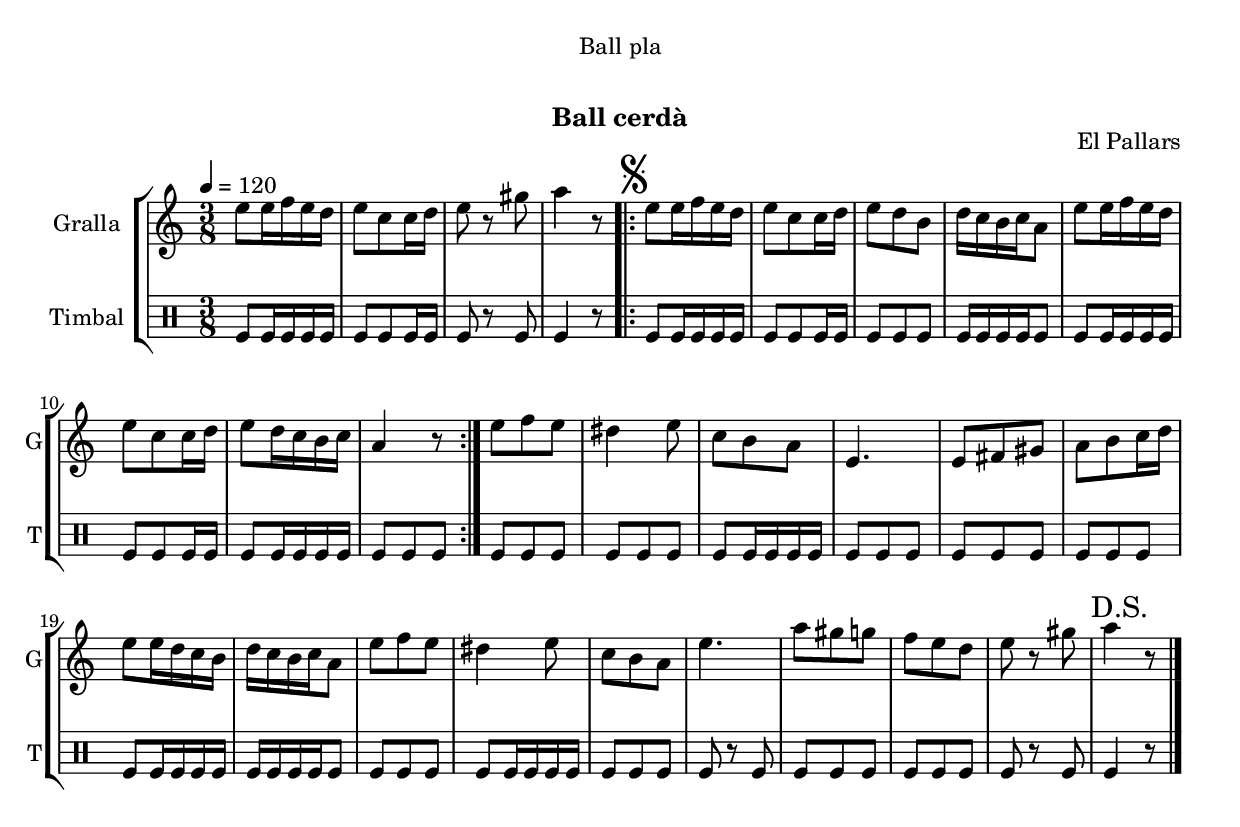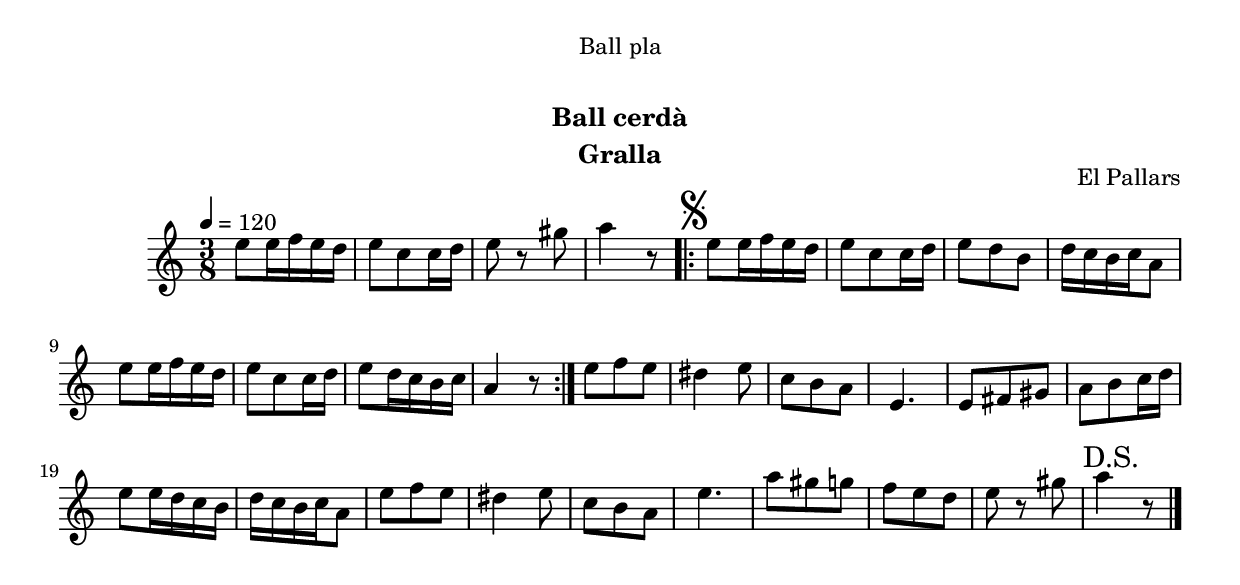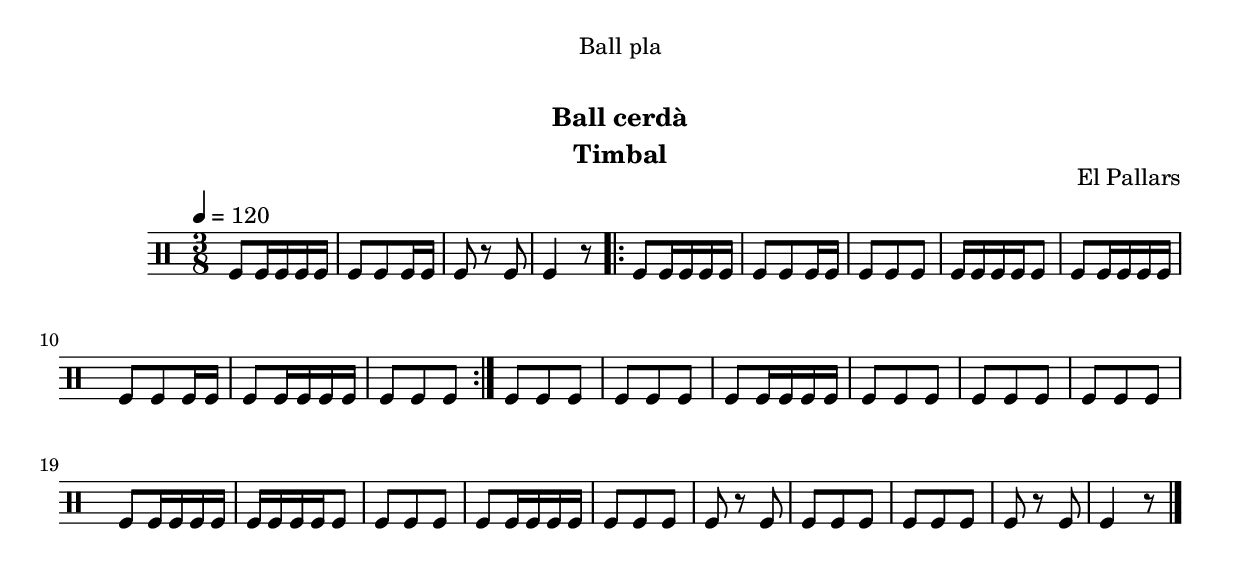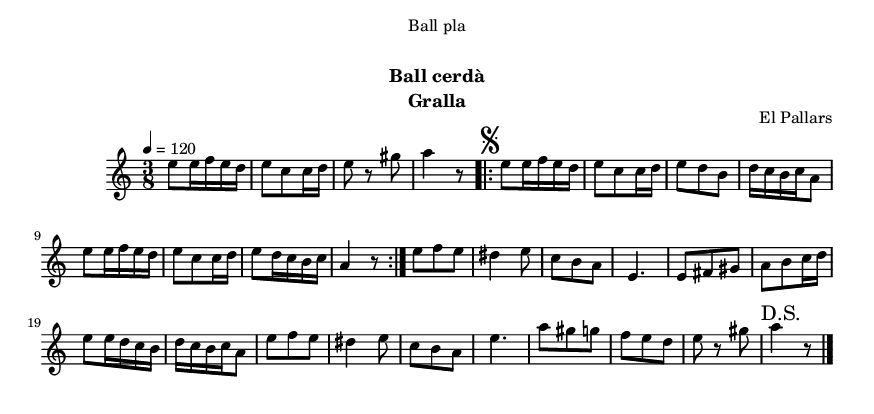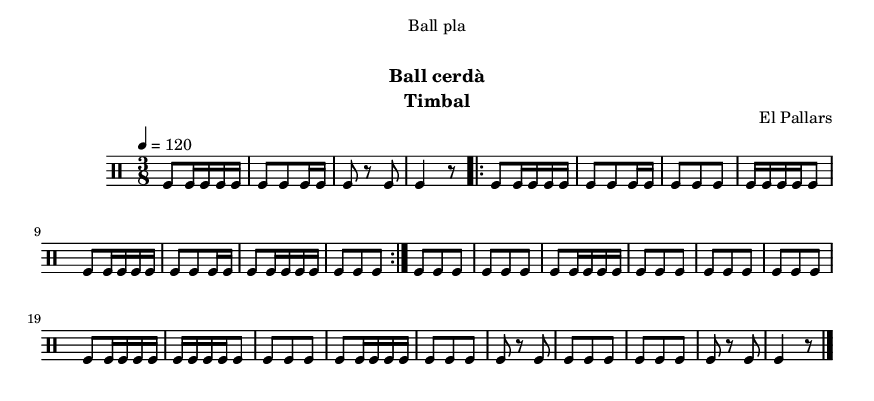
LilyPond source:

\version "2.16.0"

\header {
  dedication="Ball pla"
  title="  "
  subtitle="Ball cerdà"
  subsubtitle=""
  poet=""
  meter=""
  piece=""
  composer=""
  arranger=""
  opus="El Pallars"
  instrument=""
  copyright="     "
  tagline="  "
}

liniaroAa =
\relative e''
{
  \tempo 4=120
  \clef treble
  \key c \major
  \time 3/8
  e8 e16 f e d  |
  e8 c c16 d  |
  e8 r gis  |
  a4 r8  |
  %05
  \repeat volta 2 { \mark \markup {\musicglyph #"scripts.segno"} e8 e16 f e d  |
  e8 c c16 d  |
  e8 d b  |
  d16 c b c a8  |
  e'8 e16 f e d  |
  %10
  e8 c c16 d  |
  e8 d16 c b c  |
  a4 r8  | }
  e'8 f e  |
  dis4 e8  |
  %15
  c8 b a  |
  e4.  |
  e8 fis gis  |
  a8 b c16 d  |
  e8 e16 d c b  |
  %20
  d16 c b c a8  |
  e'8 f e  |
  dis4 e8  |
  c8 b a  |
  e'4.  |
  %25
  a8 gis g  |
  f8 e d  |
  e8 r gis  |
  \mark "D.S." a4 r8  \bar "|."
}

liniaroAb =
\drummode
{
  \tempo 4=120
  \time 3/8
  tomfl8 tomfl16 tomfl tomfl tomfl  |
  tomfl8 tomfl tomfl16 tomfl  |
  tomfl8 r tomfl  |
  tomfl4 r8  |
  %05
  \repeat volta 2 { tomfl8 tomfl16 tomfl tomfl tomfl  |
  tomfl8 tomfl tomfl16 tomfl  |
  tomfl8 tomfl tomfl  |
  tomfl16 tomfl tomfl tomfl tomfl8  |
  tomfl8 tomfl16 tomfl tomfl tomfl  |
  %10
  tomfl8 tomfl tomfl16 tomfl  |
  tomfl8 tomfl16 tomfl tomfl tomfl  |
  tomfl8 tomfl tomfl  | }
  tomfl8 tomfl tomfl  |
  tomfl8 tomfl tomfl  |
  %15
  tomfl8 tomfl16 tomfl tomfl tomfl  |
  tomfl8 tomfl tomfl  |
  tomfl8 tomfl tomfl  |
  tomfl8 tomfl tomfl  |
  tomfl8 tomfl16 tomfl tomfl tomfl  |
  %20
  tomfl16 tomfl tomfl tomfl tomfl8  |
  tomfl8 tomfl tomfl  |
  tomfl8 tomfl16 tomfl tomfl tomfl  |
  tomfl8 tomfl tomfl  |
  tomfl8 r tomfl  |
  %25
  tomfl8 tomfl tomfl  |
  tomfl8 tomfl tomfl  |
  tomfl8 r tomfl  |
  tomfl4 r8  \bar "|."
}

\book {

\paper {
  print-page-number = false
}

\bookpart {
  \score {
    \new StaffGroup {
      \override Score.RehearsalMark #'self-alignment-X = #LEFT
      <<
        \new Staff \with {instrumentName = #"Gralla" shortInstrumentName = #"G"} \liniaroAa
        \new DrumStaff \with {instrumentName = #"Timbal" shortInstrumentName = #"T"} \liniaroAb
      >>
    }
    \layout {}
  }\score { \unfoldRepeats
    \new StaffGroup {
      \override Score.RehearsalMark #'self-alignment-X = #LEFT
      <<
        \new Staff \with {instrumentName = #"Gralla" shortInstrumentName = #"G"} \liniaroAa
        \new DrumStaff \with {instrumentName = #"Timbal" shortInstrumentName = #"T"} \liniaroAb
      >>
    }
    \midi {}
  }
}

\bookpart {
  \header {instrument="Gralla"}
  \score {
    \new StaffGroup {
      \override Score.RehearsalMark #'self-alignment-X = #LEFT
      <<
        \new Staff \liniaroAa
      >>
    }
    \layout {}
  }\score { \unfoldRepeats
    \new StaffGroup {
      \override Score.RehearsalMark #'self-alignment-X = #LEFT
      <<
        \new Staff \liniaroAa
      >>
    }
    \midi {}
  }
}

\bookpart {
  \header {instrument="Timbal"}
  \score {
    \new StaffGroup {
      \override Score.RehearsalMark #'self-alignment-X = #LEFT
      <<
        \new DrumStaff \liniaroAb
      >>
    }
    \layout {}
  }\score { \unfoldRepeats
    \new StaffGroup {
      \override Score.RehearsalMark #'self-alignment-X = #LEFT
      <<
        \new DrumStaff \liniaroAb
      >>
    }
    \midi {}
  }
}

}

\book {

\paper {
  print-page-number = false
  #(set-paper-size "a6landscape")
  #(layout-set-staff-size 14)
}

\bookpart {
  \header {instrument="Gralla"}
  \score {
    \new StaffGroup {
      \override Score.RehearsalMark #'self-alignment-X = #LEFT
      <<
        \new Staff \liniaroAa
      >>
    }
    \layout {}
  }
}

\bookpart {
  \header {instrument="Timbal"}
  \score {
    \new StaffGroup {
      \override Score.RehearsalMark #'self-alignment-X = #LEFT
      <<
        \new DrumStaff \liniaroAb
      >>
    }
    \layout {}
  }
}

}

